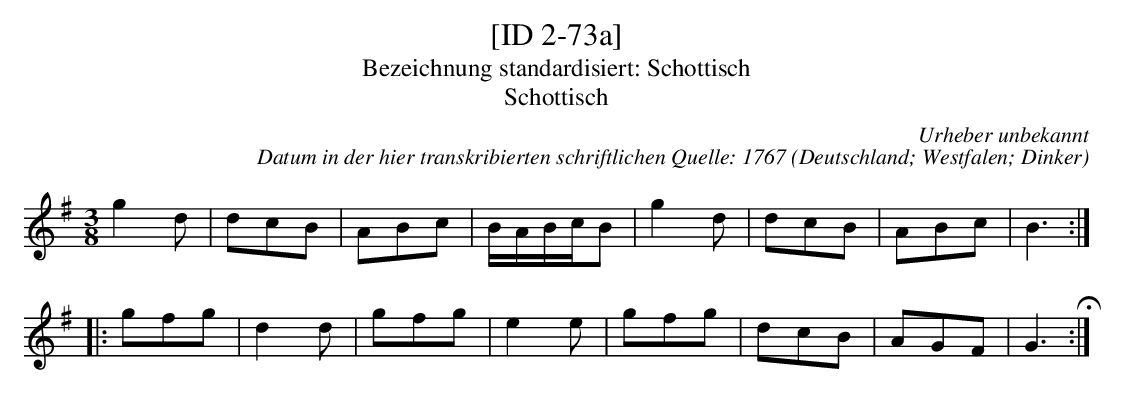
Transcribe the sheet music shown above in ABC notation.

X:1
T:[ID 2-73a]
T:Bezeichnung standardisiert: Schottisch
T:Schottisch
C:Urheber unbekannt
C:Datum in der hier transkribierten schriftlichen Quelle: 1767
O:Deutschland; Westfalen; Dinker
L:1/16
M:3/8
K:G
g4d2 | d2c2B2 | A2B2c2 | BABcB2 | g4d2 | d2c2B2 | A2B2c2 | B6 ::
g2f2g2 | d4d2 | g2f2g2 | e4e2 | g2f2g2 | d2c2B2 | A2G2F2 | G6 H:|
